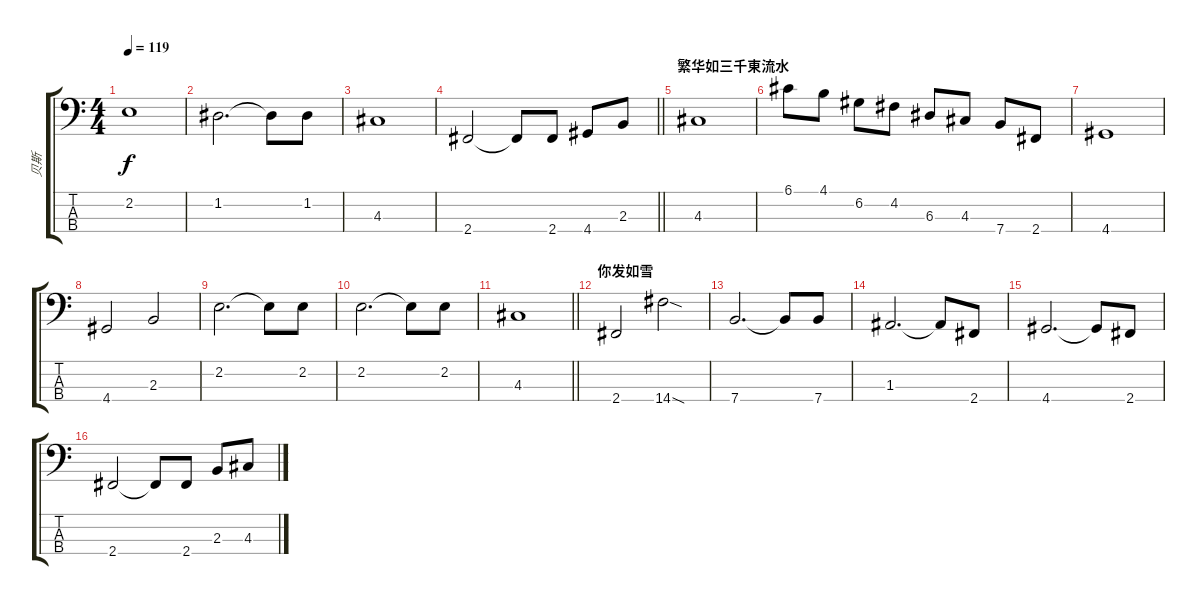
\track ("贝斯" "贝斯") {instrument electricbassfinger}
\staff {score tabs}
\tuning (G2 D2 A1 E1) {hide}
\ts (4 4)
\tempo 119
\clef f4
\ks c
2.2.1{dy f} |
1.2.2{d} 1.2{t}.8 1.2.8 |
4.3.1 |
\barLineRight lightlight
2.4.2 2.4{t}.8 2.4.8 4.4.8 2.3.8 |
\section ("" "繁华如三千東流水")
4.3.1 |
6.1.8 4.1.8 6.2.8 4.2.8 6.3.8 4.3.8 7.4.8 2.4.8 |
4.4.1 |
4.4.2 2.3.2 |
2.2.2{d} 2.2{t}.8 2.2.8 |
2.2.2{d} 2.2{t}.8 2.2.8 |
\barLineRight lightlight
4.3.1 |
\section ("" "你发如雪")
2.4.2 14.4{sod}.2 |
7.4.2{d} 7.4{t}.8 7.4.8 |
1.3.2{d} 1.3{t}.8 2.4.8 |
4.4.2{d} 4.4{t}.8 2.4.8 |
2.4.2 2.4{t}.8 2.4.8 2.3.8 4.3.8
